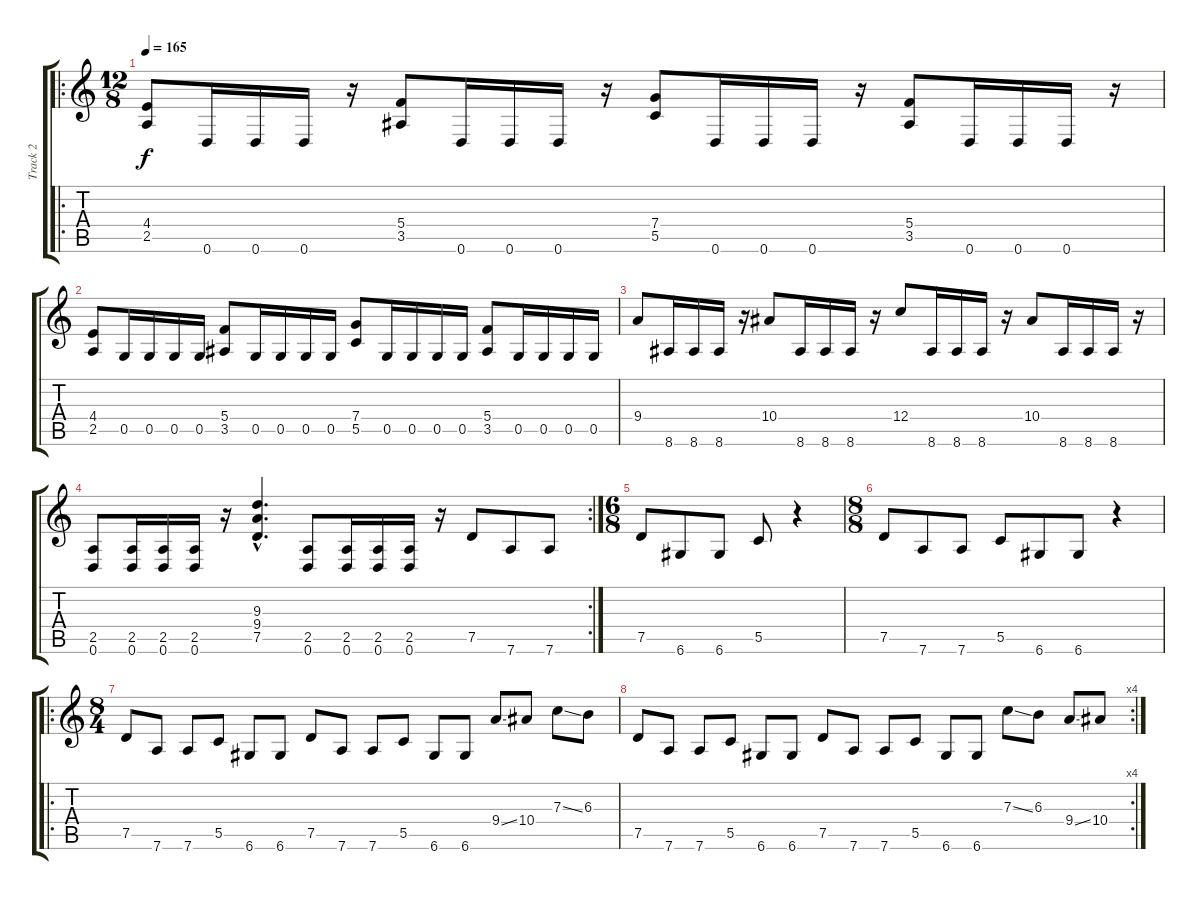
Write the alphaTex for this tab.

\track ("Track 2" "Track 2") {instrument distortionguitar}
\staff {score tabs}
\tuning (D4 A3 F3 C3 G2 D2) {hide}
\ro
\ts (12 8)
\tempo 165
\clef g2
\ks c
(4.4 2.5).8{dy f} 0.6.16 0.6.16 0.6.16 r.16 (5.4 3.5).8 0.6.16 0.6.16 0.6.16 r.16 (7.4 5.5).8 0.6.16 0.6.16 0.6.16 r.16 (5.4 3.5).8 0.6.16 0.6.16 0.6.16 r.16 |
(4.4 2.5).8 0.5.16 0.5.16 0.5.16 0.5.16 (5.4 3.5).8 0.5.16 0.5.16 0.5.16 0.5.16 (7.4 5.5).8 0.5.16 0.5.16 0.5.16 0.5.16 (5.4 3.5).8 0.5.16 0.5.16 0.5.16 0.5.16 |
9.4.8 8.6.16 8.6.16 8.6.16 r.16 10.4.8 8.6.16 8.6.16 8.6.16 r.16 12.4.8 8.6.16 8.6.16 8.6.16 r.16 10.4.8 8.6.16 8.6.16 8.6.16 r.16 |
\rc 2
(2.5 0.6).8 (2.5 0.6).16 (2.5 0.6).16 (2.5 0.6).16 r.16 (9.3{hac} 9.4{hac} 7.5{hac}).4{d} (2.5 0.6).8 (2.5 0.6).16 (2.5 0.6).16 (2.5 0.6).16 r.16 7.5.8 7.6.8 7.6.8 |
\ts (6 8)
7.5.8 6.6.8 6.6.8 5.5.8 r.4 |
\ts (8 8)
7.5.8 7.6.8 7.6.8 5.5.8 6.6.8 6.6.8 r.4 |
\ro
\ts (8 4)
7.5.8 7.6.8 7.6.8 5.5.8 6.6.8 6.6.8 7.5.8 7.6.8 7.6.8 5.5.8 6.6.8 6.6.8 9.4{ss}.8 10.4.8 7.3{ss}.8 6.3.8 |
\rc 4
7.5.8 7.6.8 7.6.8 5.5.8 6.6.8 6.6.8 7.5.8 7.6.8 7.6.8 5.5.8 6.6.8 6.6.8 7.3{ss}.8 6.3.8 9.4{ss}.8 10.4.8
